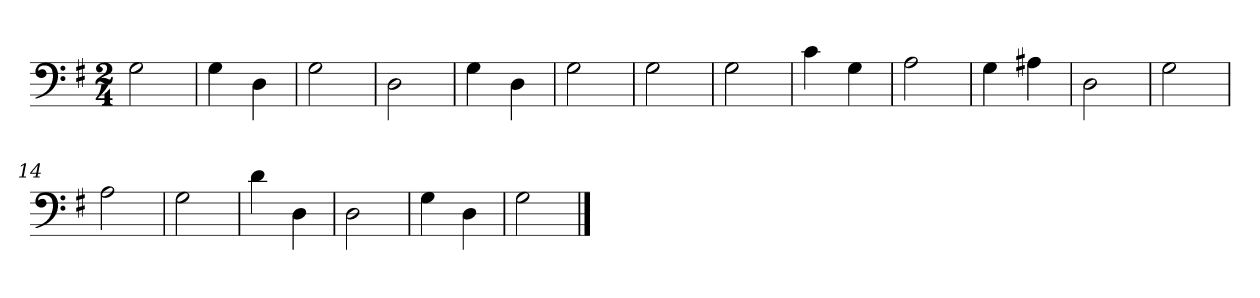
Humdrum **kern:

**kern
*part1
*staff1
*k[f#]
*M2/4
*MM120
=1
2G
=2
4G
4D
=3
2G
=4
2D
=5
4G
4D
=6
2G
=7
2G
=8
2G
=9
4c
4G
=10
2A
=11
4G
4A#X
=12
2D
=13
2G
=14
2A
=15
2G
=16
4d
4D
=17
2D
=18
4G
4D
=19
2G
==
*-
